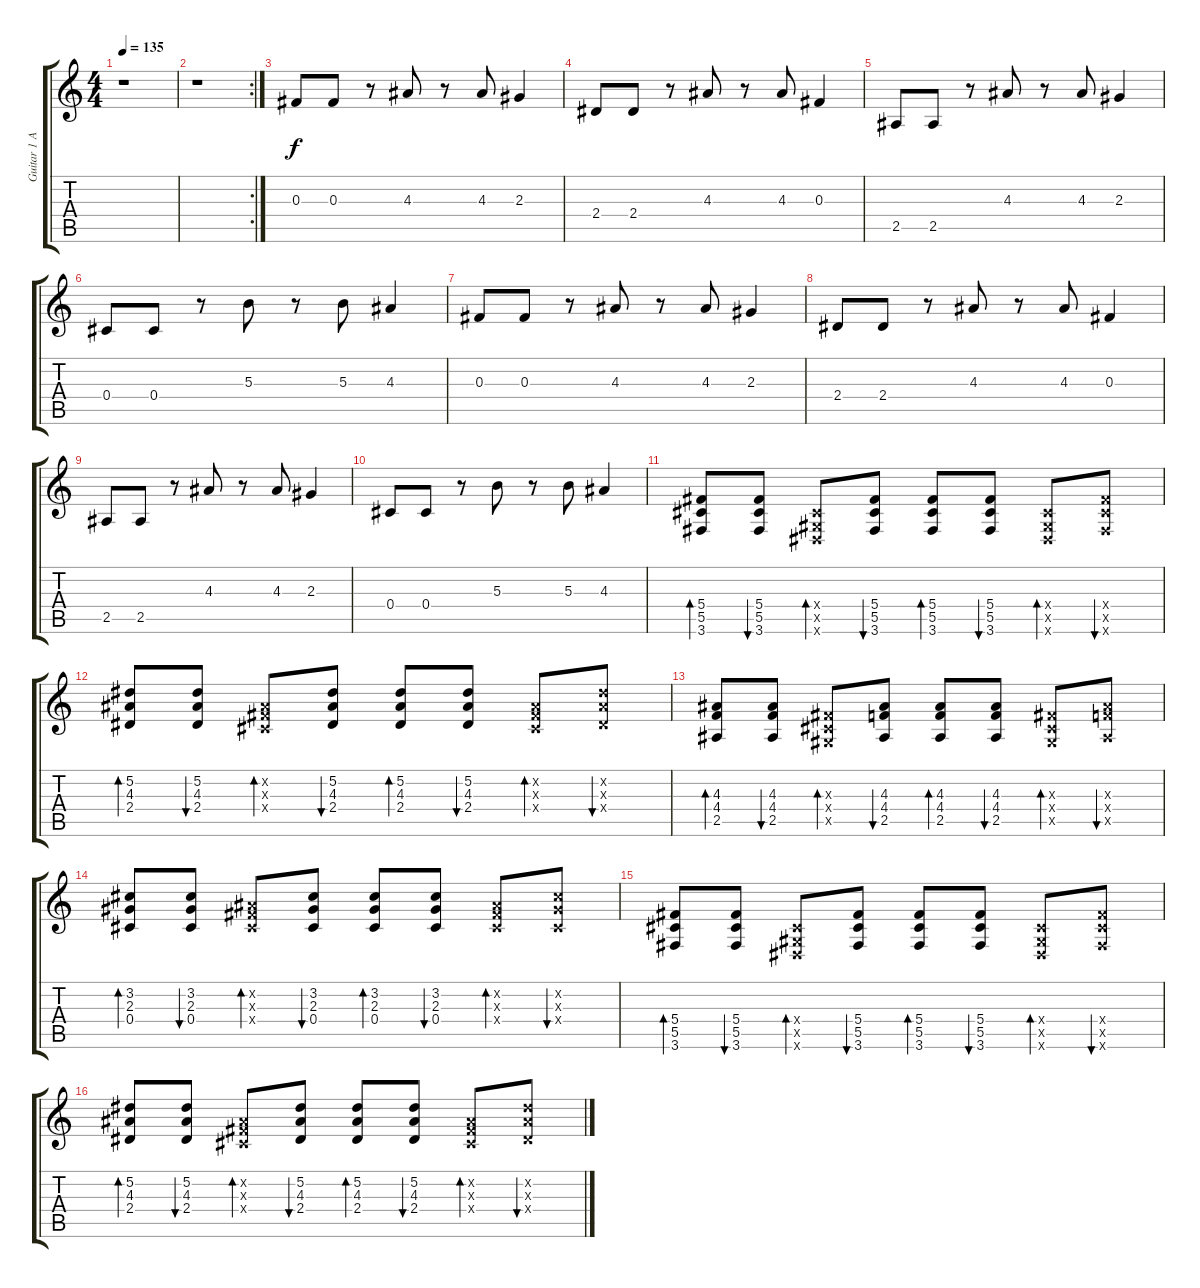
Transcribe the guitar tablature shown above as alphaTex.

\track ("Guitar 1 Acous." "Guitar 1 A") {instrument acousticguitarsteel}
\staff {score tabs}
\tuning (Eb4 Bb3 Gb3 Db3 Ab2 Eb2) {hide}
\ts (4 4)
\tempo 135
\clef g2
\ks c
r.1{dy f} |
\rc 2
r.1 |
0.3.8 0.3.8 r.8 4.3.8 r.8 4.3.8 2.3.4 |
2.4.8 2.4.8 r.8 4.3.8 r.8 4.3.8 0.3.4 |
2.5.8 2.5.8 r.8 4.3.8 r.8 4.3.8 2.3.4 |
0.4.8 0.4.8 r.8 5.3.8 r.8 5.3.8 4.3.4 |
0.3.8 0.3.8 r.8 4.3.8 r.8 4.3.8 2.3.4 |
2.4.8 2.4.8 r.8 4.3.8 r.8 4.3.8 0.3.4 |
2.5.8 2.5.8 r.8 4.3.8 r.8 4.3.8 2.3.4 |
0.4.8 0.4.8 r.8 5.3.8 r.8 5.3.8 4.3.4 |
(5.4 5.5 3.6).8{bd 60} (5.4 5.5 3.6).8{bu 60} (0.4{x} 0.5{x} 0.6{x}).8{bd 60} (5.4 5.5 3.6).8{bu 60} (5.4 5.5 3.6).8{bd 60} (5.4 5.5 3.6).8{bu 60} (0.4{x} 0.5{x} 0.6{x}).8{bd 60} (5.4{x} 5.5{x} 3.6{x}).8{bu 60} |
(5.2 4.3 2.4).8{bd 60} (5.2 4.3 2.4).8{bu 60} (0.2{x} 0.3{x} 0.4{x}).8{bd 60} (5.2 4.3 2.4).8{bu 60} (5.2 4.3 2.4).8{bd 60} (5.2 4.3 2.4).8{bu 60} (0.2{x} 0.3{x} 0.4{x}).8{bd 60} (5.2{x} 4.3{x} 2.4{x}).8{bu 60} |
(4.3 4.4 2.5).8{bd 60} (4.3 4.4 2.5).8{bu 60} (0.3{x} 0.4{x} 0.5{x}).8{bd 60} (4.3 4.4 2.5).8{bu 60} (4.3 4.4 2.5).8{bd 60} (4.3 4.4 2.5).8{bu 60} (0.3{x} 0.4{x} 0.5{x}).8{bd 60} (4.3{x} 4.4{x} 2.5{x}).8{bu 60} |
(3.2 2.3 0.4).8{bd 60} (3.2 2.3 0.4).8{bu 60} (0.2{x} 0.3{x} 0.4{x}).8{bd 60} (3.2 2.3 0.4).8{bu 60} (3.2 2.3 0.4).8{bd 60} (3.2 2.3 0.4).8{bu 60} (0.2{x} 0.3{x} 0.4{x}).8{bd 60} (3.2{x} 2.3{x} 0.4{x}).8{bu 60} |
(5.4 5.5 3.6).8{bd 60} (5.4 5.5 3.6).8{bu 60} (0.4{x} 0.5{x} 0.6{x}).8{bd 60} (5.4 5.5 3.6).8{bu 60} (5.4 5.5 3.6).8{bd 60} (5.4 5.5 3.6).8{bu 60} (0.4{x} 0.5{x} 0.6{x}).8{bd 60} (5.4{x} 5.5{x} 3.6{x}).8{bu 60} |
(5.2 4.3 2.4).8{bd 60} (5.2 4.3 2.4).8{bu 60} (0.2{x} 0.3{x} 0.4{x}).8{bd 60} (5.2 4.3 2.4).8{bu 60} (5.2 4.3 2.4).8{bd 60} (5.2 4.3 2.4).8{bu 60} (0.2{x} 0.3{x} 0.4{x}).8{bd 60} (5.2{x} 4.3{x} 2.4{x}).8{bu 60}
